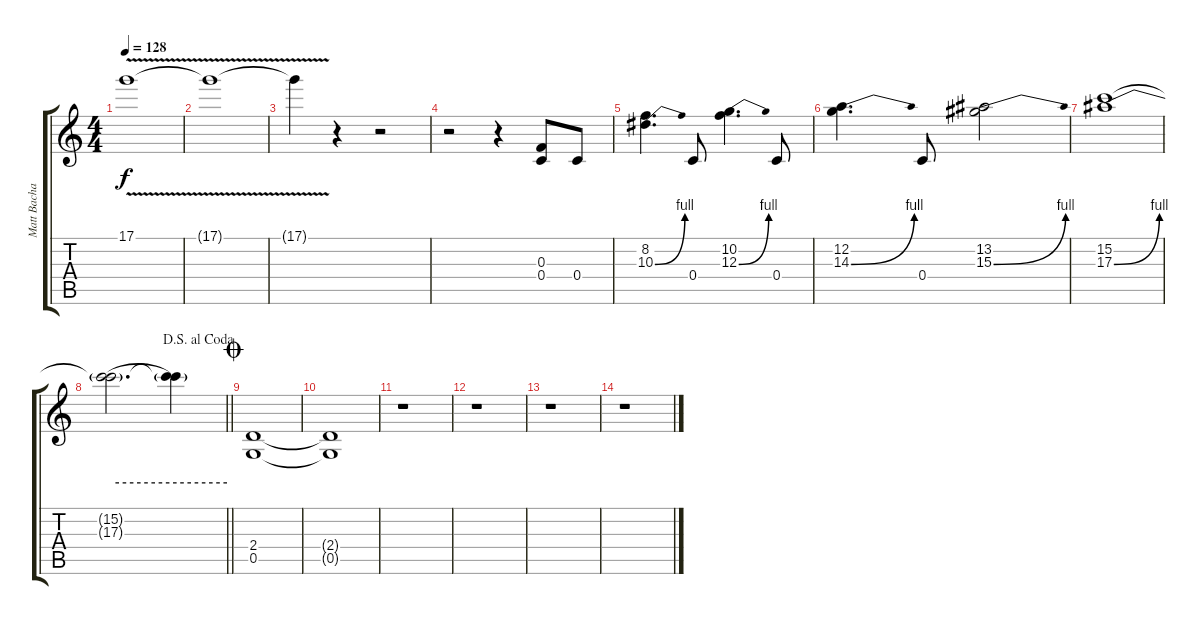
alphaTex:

\track ("Matt Bachand" "Matt Bacha") {instrument distortionguitar}
\staff {score tabs}
\tuning (D4 A3 F3 C3 G2 D2) {hide}
\ts (4 4)
\tempo 128
\clef g2
\ks c
17.1{v}.1{dy f} |
17.1{v t}.1 |
17.1{v t}.4 r.4 r.2 |
r.2 r.4 (0.3 0.4).8 0.4.8 |
(8.2 10.3{be (bend 0 0 60 4)}).4{d} 0.4.8 (10.2 12.3{be (bend 0 0 60 4)}).4{d} 0.4.8 |
(12.2 14.3{be (bend 0 0 60 4)}).4{d} 0.4.8 (13.2 15.3{be (bend 0 0 60 4)}).2 |
(15.2 17.3{be (bend 0 0 60 4)}).1 |
\jump dalsegnoalcoda
\barLineRight lightlight
(15.2{t} 17.3{be (hold 0 4 60 4) t}).2{d} (15.2{t} 17.3{t}).4 |
\jump coda
(2.4 0.5).1 |
(2.4{t} 0.5{t}).1 |
r.1 |
r.1 |
r.1 |
r.1
